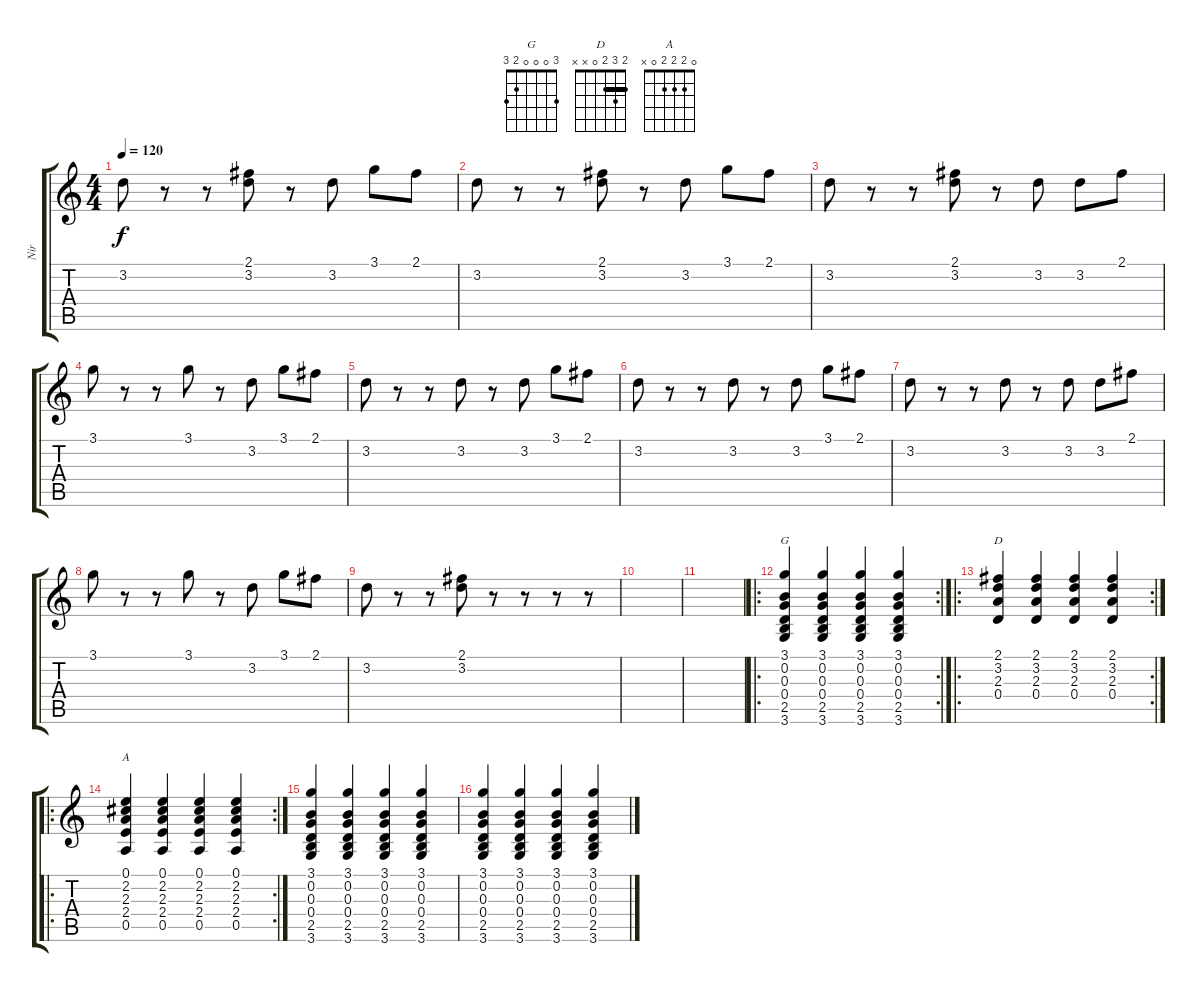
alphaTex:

\track ("Nir" "Nir") {instrument overdrivenguitar}
\staff {score tabs}
\tuning (E4 B3 G3 D3 A2 E2) {hide}
\chord ("G" 3 0 0 0 2 3)
\chord ("D" 2 3 2 0 x x) {barre 2}
\chord ("A" 0 2 2 2 0 x)
\ts (4 4)
\tempo 120
\clef g2
\ks c
3.2.8{dy f} r.8 r.8 (2.1 3.2).8 r.8 3.2.8 3.1.8 2.1.8 |
3.2.8 r.8 r.8 (2.1 3.2).8 r.8 3.2.8 3.1.8 2.1.8 |
3.2.8 r.8 r.8 (2.1 3.2).8 r.8 3.2.8 3.2.8 2.1.8 |
3.1.8 r.8 r.8 3.1.8 r.8 3.2.8 3.1.8 2.1.8 |
3.2.8 r.8 r.8 3.2.8 r.8 3.2.8 3.1.8 2.1.8 |
3.2.8 r.8 r.8 3.2.8 r.8 3.2.8 3.1.8 2.1.8 |
3.2.8 r.8 r.8 3.2.8 r.8 3.2.8 3.2.8 2.1.8 |
3.1.8 r.8 r.8 3.1.8 r.8 3.2.8 3.1.8 2.1.8 |
3.2.8 r.8 r.8 (2.1 3.2).8 r.8 r.8 r.8 r.8 |
|
|
\ro
\rc 2
(3.1 0.2 0.3 0.4 2.5 3.6).4{ch "G"} (3.1 0.2 0.3 0.4 2.5 3.6).4 (3.1 0.2 0.3 0.4 2.5 3.6).4 (3.1 0.2 0.3 0.4 2.5 3.6).4 |
\ro
\rc 2
(2.1 3.2 2.3 0.4).4{ch "D"} (2.1 3.2 2.3 0.4).4 (2.1 3.2 2.3 0.4).4 (2.1 3.2 2.3 0.4).4 |
\ro
\rc 2
(0.1 2.2 2.3 2.4 0.5).4{ch "A"} (0.1 2.2 2.3 2.4 0.5).4 (0.1 2.2 2.3 2.4 0.5).4 (0.1 2.2 2.3 2.4 0.5).4 |
(3.1 0.2 0.3 0.4 2.5 3.6).4 (3.1 0.2 0.3 0.4 2.5 3.6).4 (3.1 0.2 0.3 0.4 2.5 3.6).4 (3.1 0.2 0.3 0.4 2.5 3.6).4 |
(3.1 0.2 0.3 0.4 2.5 3.6).4 (3.1 0.2 0.3 0.4 2.5 3.6).4 (3.1 0.2 0.3 0.4 2.5 3.6).4 (3.1 0.2 0.3 0.4 2.5 3.6).4
